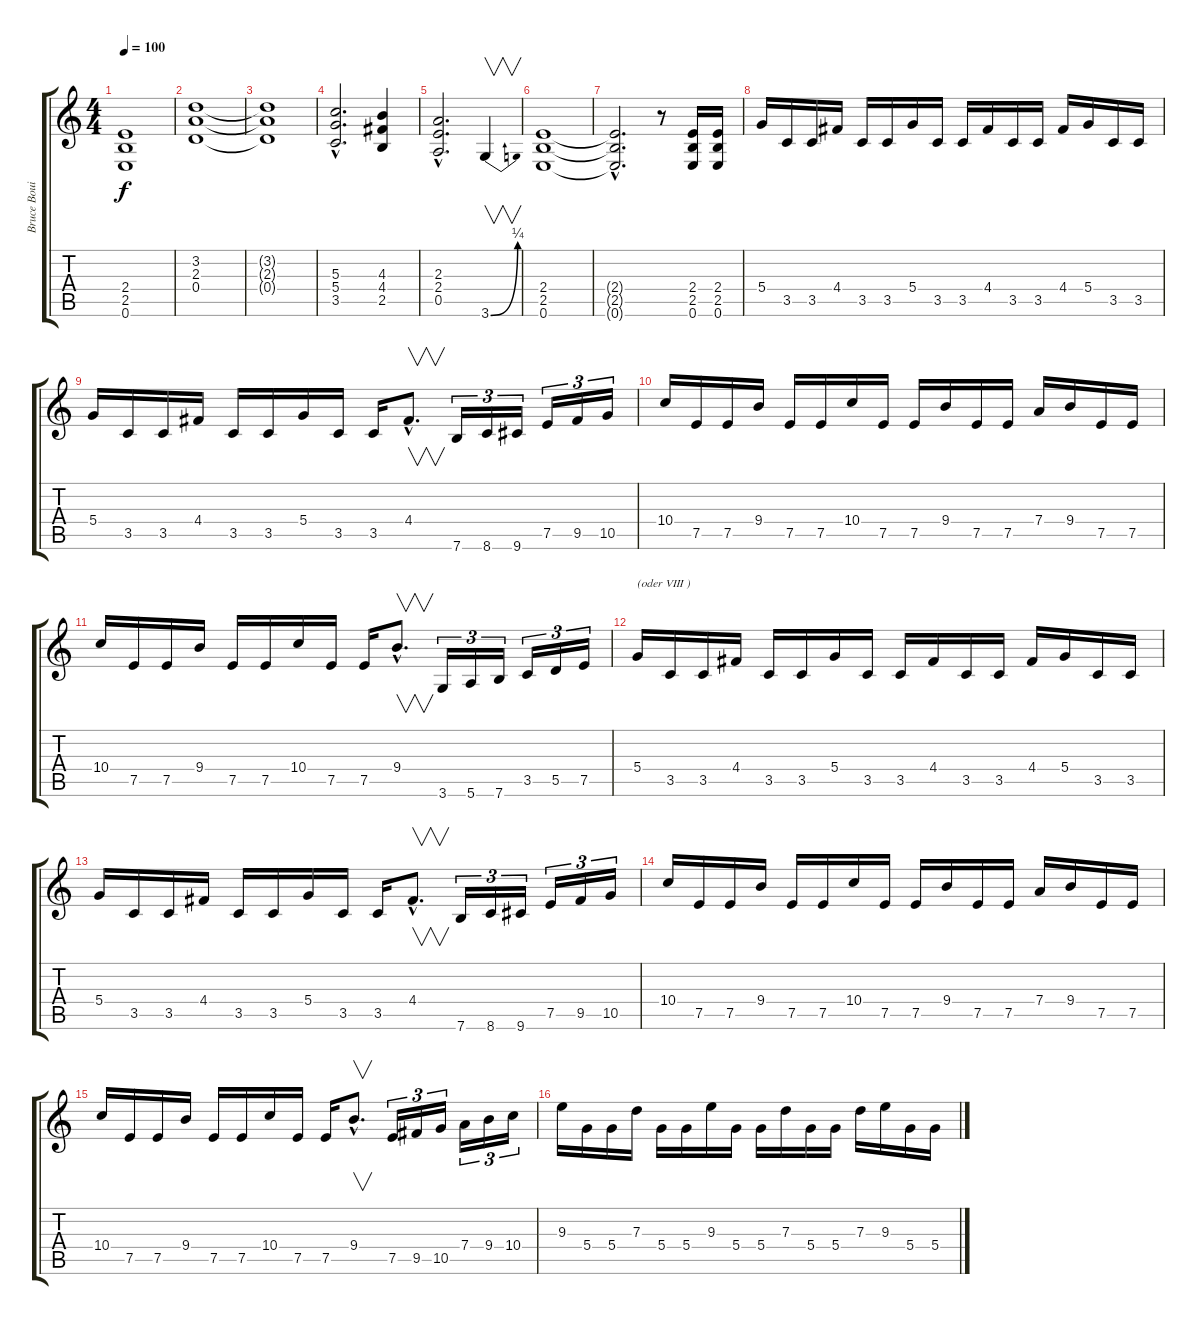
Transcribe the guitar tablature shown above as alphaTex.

\track ("Bruce Bouilliet" "Bruce Boui") {instrument distortionguitar}
\staff {score tabs}
\tuning (E4 B3 G3 D3 A2 E2) {hide}
\ts (4 4)
\tempo 100
\clef g2
\ks c
(2.4{t} 2.5{t} 0.6{t}).1{dy f} |
(3.2 2.3 0.4).1 |
(3.2{t} 2.3{t} 0.4{t}).1 |
(5.3{hac} 5.4{hac} 3.5{hac}).2{d} (4.3 4.4 2.5).4 |
(2.3{hac} 2.4{hac} 0.5{hac}).2{d} 3.6{be (bend 0 0 60 1)}.4{v} |
(2.4 2.5 0.6).1 |
(2.4{hac t} 2.5{hac t} 0.6{hac t}).2{d} r.8 (2.4 2.5 0.6).16 (2.4 2.5 0.6).16 |
5.4.16 3.5.16 3.5.16 4.4.16 3.5.16 3.5.16 5.4.16 3.5.16 3.5.16 4.4.16 3.5.16 3.5.16 4.4.16 5.4.16 3.5.16 3.5.16 |
5.4.16 3.5.16 3.5.16 4.4.16 3.5.16 3.5.16 5.4.16 3.5.16 3.5.16 4.4{hac}.8{v d} 7.6.16{tu (3 2)} 8.6.16{tu (3 2)} 9.6.16{tu (3 2)} 7.5.16{tu (3 2)} 9.5.16{tu (3 2)} 10.5.16{tu (3 2)} |
10.4.16 7.5.16 7.5.16 9.4.16 7.5.16 7.5.16 10.4.16 7.5.16 7.5.16 9.4.16 7.5.16 7.5.16 7.4.16 9.4.16 7.5.16 7.5.16 |
10.4.16 7.5.16 7.5.16 9.4.16 7.5.16 7.5.16 10.4.16 7.5.16 7.5.16 9.4{hac}.8{v d} 3.6.16{tu (3 2)} 5.6.16{tu (3 2)} 7.6.16{tu (3 2)} 3.5.16{tu (3 2)} 5.5.16{tu (3 2)} 7.5.16{tu (3 2)} |
5.4.16{txt "(oder VIII )"} 3.5.16 3.5.16 4.4.16 3.5.16 3.5.16 5.4.16 3.5.16 3.5.16 4.4.16 3.5.16 3.5.16 4.4.16 5.4.16 3.5.16 3.5.16 |
5.4.16 3.5.16 3.5.16 4.4.16 3.5.16 3.5.16 5.4.16 3.5.16 3.5.16 4.4{hac}.8{v d} 7.6.16{tu (3 2)} 8.6.16{tu (3 2)} 9.6.16{tu (3 2)} 7.5.16{tu (3 2)} 9.5.16{tu (3 2)} 10.5.16{tu (3 2)} |
10.4.16 7.5.16 7.5.16 9.4.16 7.5.16 7.5.16 10.4.16 7.5.16 7.5.16 9.4.16 7.5.16 7.5.16 7.4.16 9.4.16 7.5.16 7.5.16 |
10.4.16 7.5.16 7.5.16 9.4.16 7.5.16 7.5.16 10.4.16 7.5.16 7.5.16 9.4{hac}.8{v d} 7.5.16{tu (3 2)} 9.5.16{tu (3 2)} 10.5.16{tu (3 2)} 7.4.16{tu (3 2)} 9.4.16{tu (3 2)} 10.4.16{tu (3 2)} |
9.3.16 5.4.16 5.4.16 7.3.16 5.4.16 5.4.16 9.3.16 5.4.16 5.4.16 7.3.16 5.4.16 5.4.16 7.3.16 9.3.16 5.4.16 5.4.16
